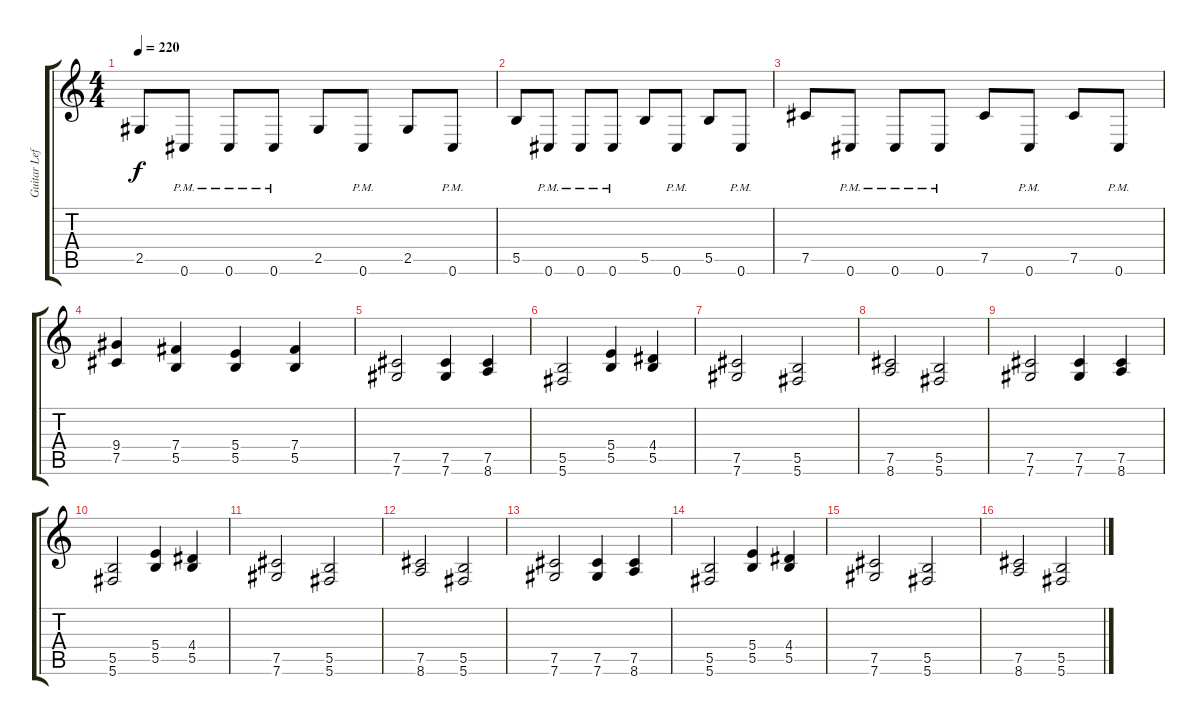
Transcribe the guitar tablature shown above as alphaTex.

\track ("Guitar Left" "Guitar Lef") {instrument distortionguitar}
\staff {score tabs}
\tuning (Db4 Ab3 E3 B2 Gb2 Db2) {hide}
\ts (4 4)
\tempo 220
\clef g2
\ks c
2.5.8{dy f} 0.6{pm}.8 0.6{pm}.8 0.6{pm}.8 2.5.8 0.6{pm}.8 2.5.8 0.6{pm}.8 |
5.5.8 0.6{pm}.8 0.6{pm}.8 0.6{pm}.8 5.5.8 0.6{pm}.8 5.5.8 0.6{pm}.8 |
7.5.8 0.6{pm}.8 0.6{pm}.8 0.6{pm}.8 7.5.8 0.6{pm}.8 7.5.8 0.6{pm}.8 |
(9.4 7.5).4 (7.4 5.5).4 (5.4 5.5).4 (7.4 5.5).4 |
(7.5 7.6).2 (7.5 7.6).4 (7.5 8.6).4 |
(5.5 5.6).2 (5.4 5.5).4 (4.4 5.5).4 |
(7.5 7.6).2 (5.5 5.6).2 |
(7.5 8.6).2 (5.5 5.6).2 |
(7.5 7.6).2 (7.5 7.6).4 (7.5 8.6).4 |
(5.5 5.6).2 (5.4 5.5).4 (4.4 5.5).4 |
(7.5 7.6).2 (5.5 5.6).2 |
(7.5 8.6).2 (5.5 5.6).2 |
(7.5 7.6).2 (7.5 7.6).4 (7.5 8.6).4 |
(5.5 5.6).2 (5.4 5.5).4 (4.4 5.5).4 |
(7.5 7.6).2 (5.5 5.6).2 |
(7.5 8.6).2 (5.5 5.6).2
